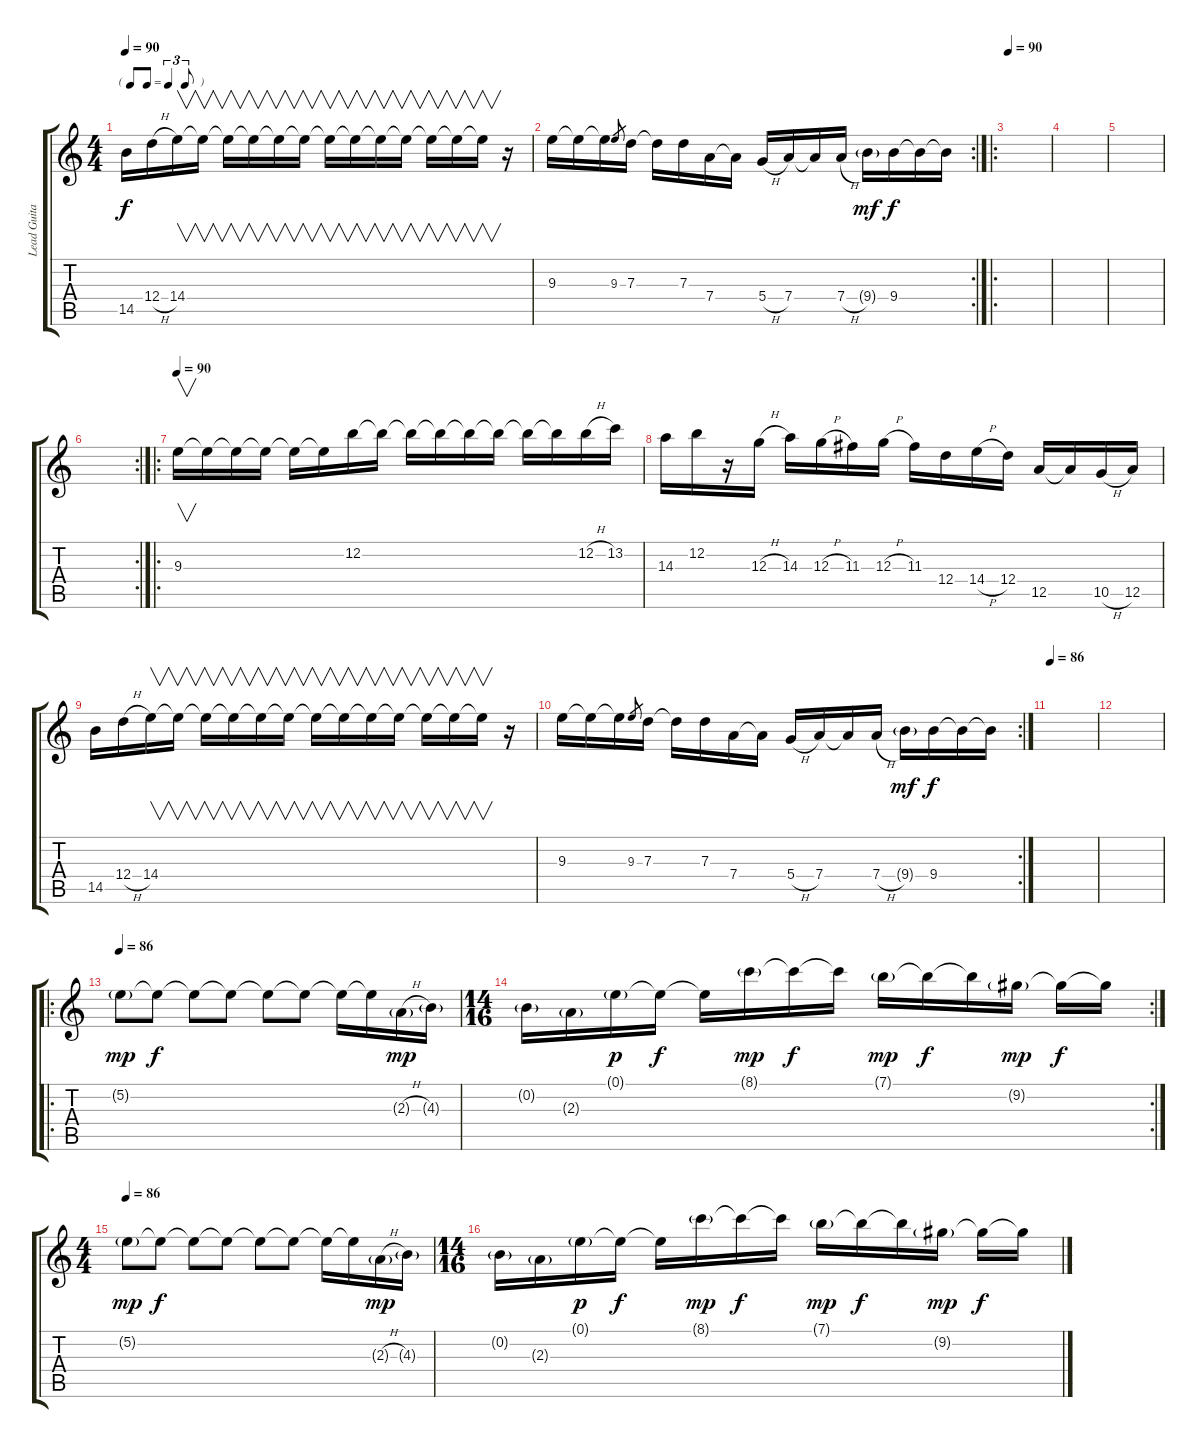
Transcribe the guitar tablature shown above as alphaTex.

\track ("Lead Guitar" "Lead Guita") {instrument overdrivenguitar}
\staff {score tabs}
\tuning (E4 B3 G3 D3 A2 E2) {hide}
\ts (4 4)
\tf triplet8th
\tempo 90
\clef g2
\ks c
14.5.16{dy f} 12.4{h}.16 14.4.16{v} 14.4{t}.16{v} 14.4{t}.16{v} 14.4{t}.16{v} 14.4{t}.16{v} 14.4{t}.16{v} 14.4{t}.16{v} 14.4{t}.16{v} 14.4{t}.16{v} 14.4{t}.16{v} 14.4{t}.16{v} 14.4{t}.16{v} 14.4{t}.16{v} r.16 |
\rc 2
9.3.16 9.3{t}.16 9.3{t}.16 9.3.8{gr} 7.3.16 7.3{t}.16 7.3.16 7.4.16 7.4{t}.16 5.4{h}.16 7.4.16 7.4{t}.16 7.4{h}.16 9.4{g}.16{dy mf} 9.4.16{dy f} 9.4{t}.16 9.4{t}.16 |
\ro
\tempo 90
|
|
|
\rc 2
|
\ro
\tempo 90
9.3.16{v} 9.3{t}.16 9.3{t}.16 9.3{t}.16 9.3{t}.16 9.3{t}.16 12.2.16 12.2{t}.16 12.2{t}.16 12.2{t}.16 12.2{t}.16 12.2{t}.16 12.2{t}.16 12.2{t}.16 12.2{h}.16 13.2.16 |
14.3.16 12.2.16 r.16 12.3{h}.16 14.3.16 12.3{h}.16 11.3.16 12.3{h}.16 11.3.16 12.4.16 14.4{h}.16 12.4.16 12.5.16 12.5{t}.16 10.5{h}.16 12.5.16 |
14.5.16 12.4{h}.16 14.4.16{v} 14.4{t}.16{v} 14.4{t}.16{v} 14.4{t}.16{v} 14.4{t}.16{v} 14.4{t}.16{v} 14.4{t}.16{v} 14.4{t}.16{v} 14.4{t}.16{v} 14.4{t}.16{v} 14.4{t}.16{v} 14.4{t}.16{v} 14.4{t}.16{v} r.16 |
\rc 2
9.3.16 9.3{t}.16 9.3{t}.16 9.3.8{gr} 7.3.16 7.3{t}.16 7.3.16 7.4.16 7.4{t}.16 5.4{h}.16 7.4.16 7.4{t}.16 7.4{h}.16 9.4{g}.16{dy mf} 9.4.16{dy f} 9.4{t}.16 9.4{t}.16 |
\tempo 86
|
|
\ro
\tempo 86
5.2{g}.8{dy mp instrument electricguitarjazz} 5.2{t}.8{dy f} 5.2{t}.8 5.2{t}.8 5.2{t}.8 5.2{t}.8 5.2{t}.16 5.2{t}.16 2.3{h g}.16{dy mp} 4.3{g}.16 |
\rc 2
\ts (14 16)
0.2{g}.16 2.3{g}.16 0.1{g}.16{dy p} 0.1{t}.16{dy f} 0.1{t}.16 8.1{g}.16{dy mp} 8.1{t}.16{dy f} 8.1{t}.16 7.1{g}.16{dy mp} 7.1{t}.16{dy f} 7.1{t}.16 9.2{g}.16{dy mp} 9.2{t}.16{dy f} 9.2{t}.16 |
\ts (4 4)
\tempo 86
5.2{g}.8{dy mp instrument electricguitarjazz} 5.2{t}.8{dy f} 5.2{t}.8 5.2{t}.8 5.2{t}.8 5.2{t}.8 5.2{t}.16 5.2{t}.16 2.3{h g}.16{dy mp} 4.3{g}.16 |
\ts (14 16)
0.2{g}.16 2.3{g}.16 0.1{g}.16{dy p} 0.1{t}.16{dy f} 0.1{t}.16 8.1{g}.16{dy mp} 8.1{t}.16{dy f} 8.1{t}.16 7.1{g}.16{dy mp} 7.1{t}.16{dy f} 7.1{t}.16 9.2{g}.16{dy mp} 9.2{t}.16{dy f} 9.2{t}.16
